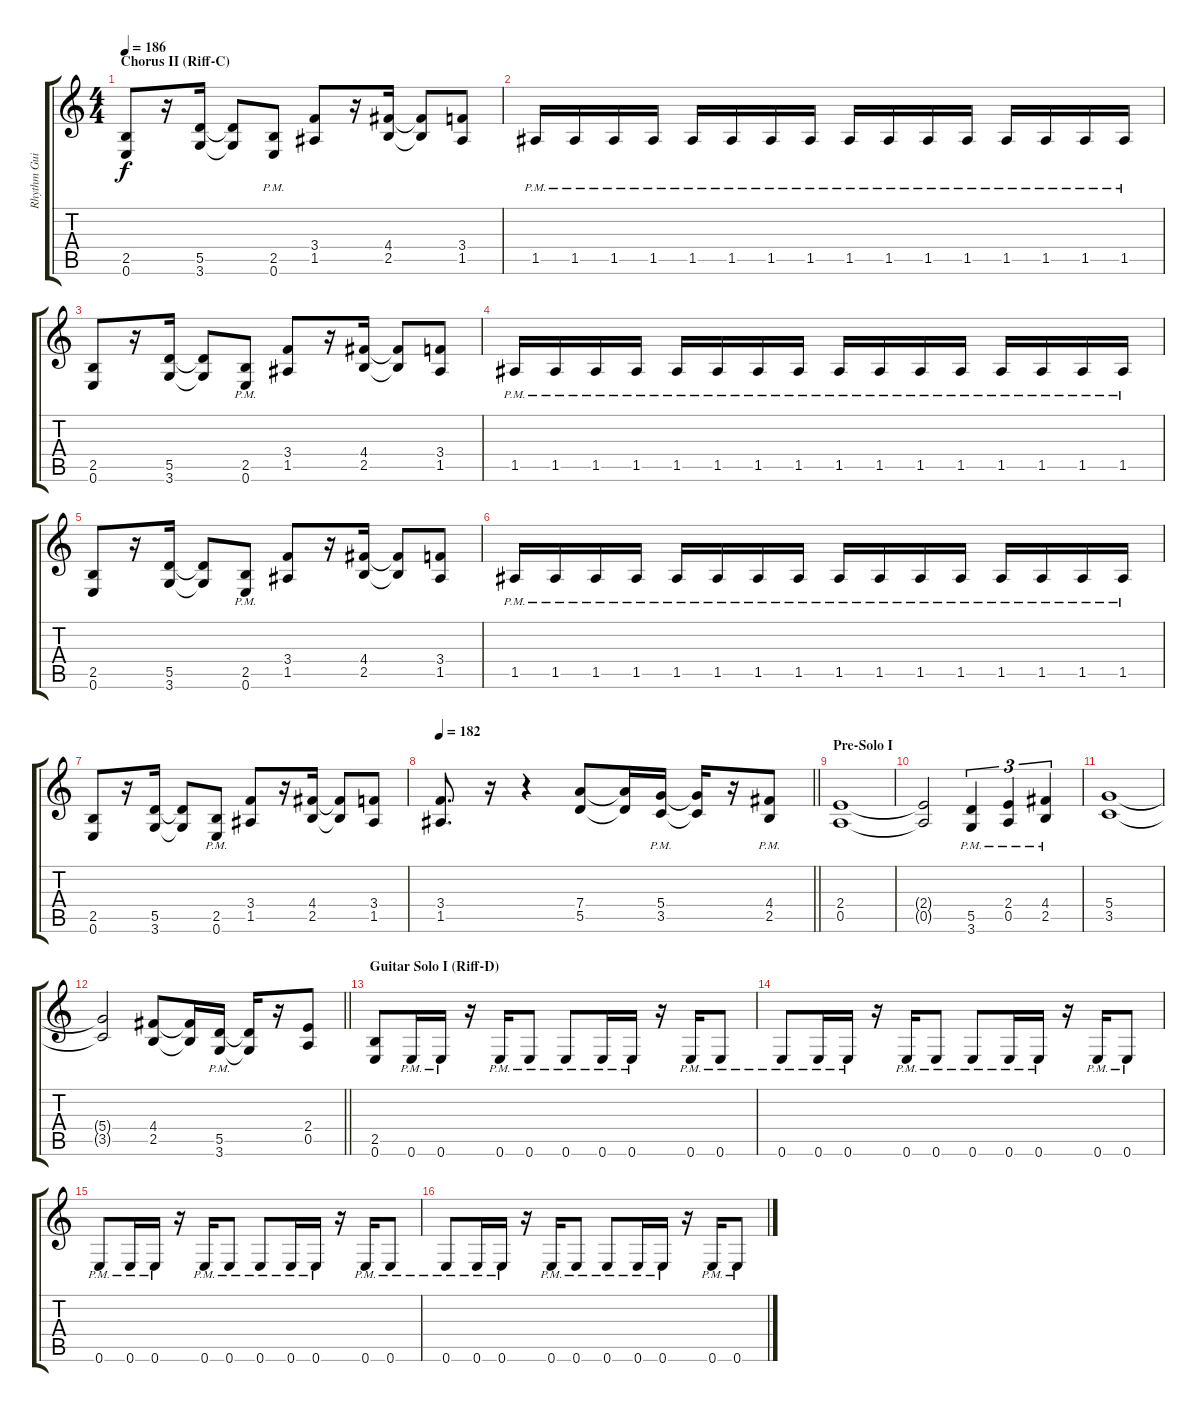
\track ("Rhythm Guitar I" "Rhythm Gui") {instrument distortionguitar}
\staff {score tabs}
\tuning (E4 B3 G3 D3 A2 E2) {hide}
\ts (4 4)
\section ("" "Chorus II (Riff-C)")
\tempo 186
\clef g2
\ks c
(2.5 0.6).8{dy f} r.16 (5.5 3.6).16 (5.5{t} 3.6{t}).8 (2.5{pm} 0.6{pm}).8 (3.4 1.5).8 r.16 (4.4 2.5).16 (4.4{t} 2.5{t}).8 (3.4 1.5).8 |
1.5{pm}.16 1.5{pm}.16 1.5{pm}.16 1.5{pm}.16 1.5{pm}.16 1.5{pm}.16 1.5{pm}.16 1.5{pm}.16 1.5{pm}.16 1.5{pm}.16 1.5{pm}.16 1.5{pm}.16 1.5{pm}.16 1.5{pm}.16 1.5{pm}.16 1.5{pm}.16 |
(2.5 0.6).8 r.16 (5.5 3.6).16 (5.5{t} 3.6{t}).8 (2.5{pm} 0.6{pm}).8 (3.4 1.5).8 r.16 (4.4 2.5).16 (4.4{t} 2.5{t}).8 (3.4 1.5).8 |
1.5{pm}.16 1.5{pm}.16 1.5{pm}.16 1.5{pm}.16 1.5{pm}.16 1.5{pm}.16 1.5{pm}.16 1.5{pm}.16 1.5{pm}.16 1.5{pm}.16 1.5{pm}.16 1.5{pm}.16 1.5{pm}.16 1.5{pm}.16 1.5{pm}.16 1.5{pm}.16 |
(2.5 0.6).8 r.16 (5.5 3.6).16 (5.5{t} 3.6{t}).8 (2.5{pm} 0.6{pm}).8 (3.4 1.5).8 r.16 (4.4 2.5).16 (4.4{t} 2.5{t}).8 (3.4 1.5).8 |
1.5{pm}.16 1.5{pm}.16 1.5{pm}.16 1.5{pm}.16 1.5{pm}.16 1.5{pm}.16 1.5{pm}.16 1.5{pm}.16 1.5{pm}.16 1.5{pm}.16 1.5{pm}.16 1.5{pm}.16 1.5{pm}.16 1.5{pm}.16 1.5{pm}.16 1.5{pm}.16 |
(2.5 0.6).8 r.16 (5.5 3.6).16 (5.5{t} 3.6{t}).8 (2.5{pm} 0.6{pm}).8 (3.4 1.5).8 r.16 (4.4 2.5).16 (4.4{t} 2.5{t}).8 (3.4 1.5).8 |
\tempo 182
\barLineRight lightlight
(3.4 1.5).8{d} r.16 r.4 (7.4 5.5).8 (7.4{t} 5.5{t}).16 (5.4{pm} 3.5{pm}).16 (5.4{t} 3.5{t}).16 r.16 (4.4{pm} 2.5{pm}).8 |
\section ("" "Pre-Solo I")
(2.4 0.5).1 |
(2.4{t} 0.5{t}).2 (5.5{pm} 3.6{pm}).4{tu (3 2)} (2.4{pm} 0.5{pm}).4{tu (3 2)} (4.4{pm} 2.5{pm}).4{tu (3 2)} |
(5.4 3.5).1 |
\barLineRight lightlight
(5.4{t} 3.5{t}).2 (4.4 2.5).8 (4.4{t} 2.5{t}).16 (5.5{pm} 3.6{pm}).16 (5.5{t} 3.6{t}).16 r.16 (2.4 0.5).8 |
\section ("" "Guitar Solo I (Riff-D)")
(2.5 0.6).8 0.6{pm}.16 0.6{pm}.16 r.16 0.6{pm}.16 0.6{pm}.8 0.6{pm}.8 0.6{pm}.16 0.6{pm}.16 r.16 0.6{pm}.16 0.6{pm}.8 |
0.6{pm}.8 0.6{pm}.16 0.6{pm}.16 r.16 0.6{pm}.16 0.6{pm}.8 0.6{pm}.8 0.6{pm}.16 0.6{pm}.16 r.16 0.6{pm}.16 0.6{pm}.8 |
0.6{pm}.8 0.6{pm}.16 0.6{pm}.16 r.16 0.6{pm}.16 0.6{pm}.8 0.6{pm}.8 0.6{pm}.16 0.6{pm}.16 r.16 0.6{pm}.16 0.6{pm}.8 |
0.6{pm}.8 0.6{pm}.16 0.6{pm}.16 r.16 0.6{pm}.16 0.6{pm}.8 0.6{pm}.8 0.6{pm}.16 0.6{pm}.16 r.16 0.6{pm}.16 0.6{pm}.8
